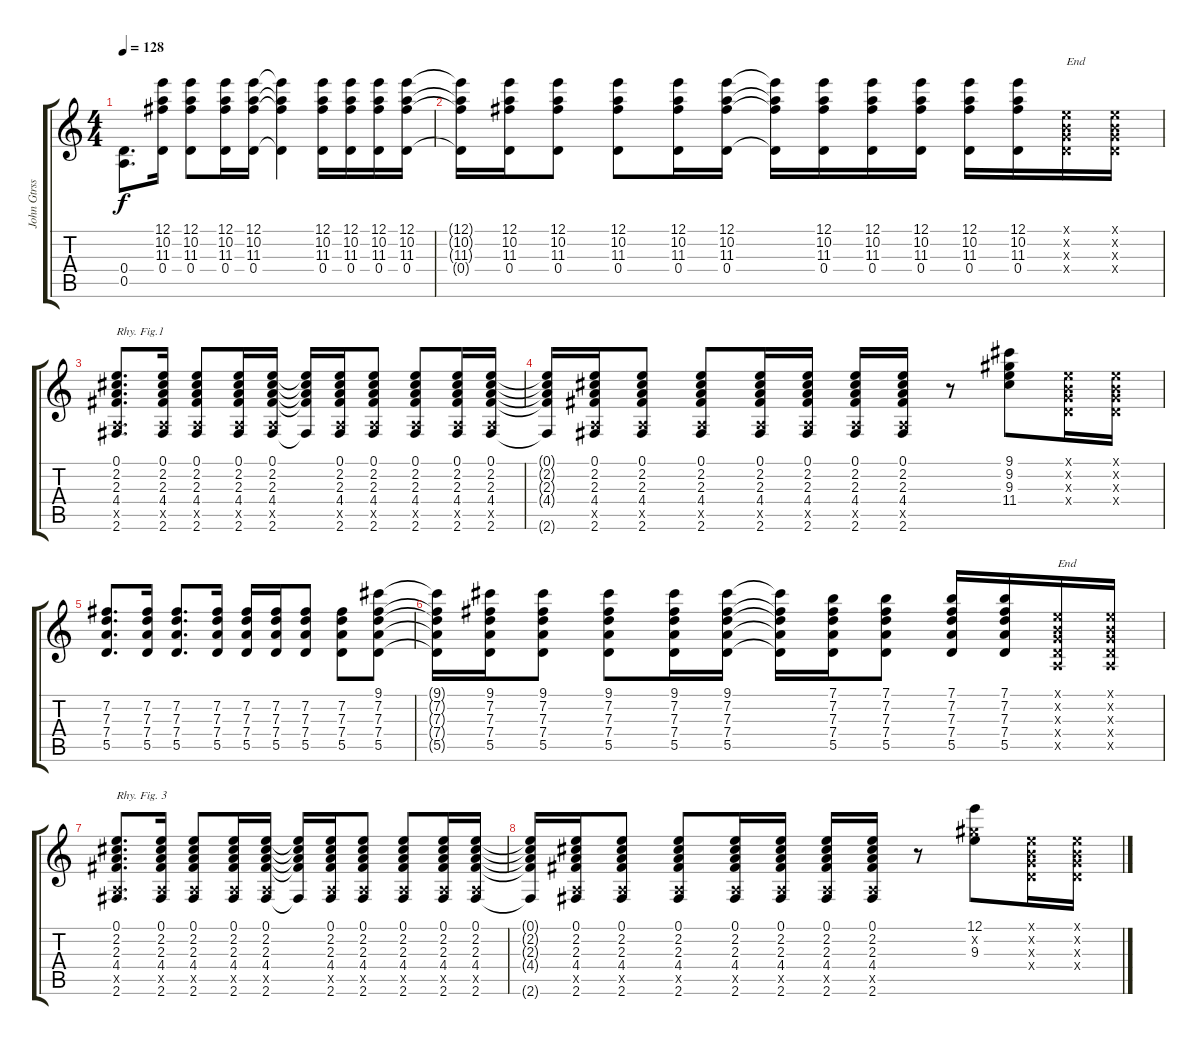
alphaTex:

\track ("John Gtrsss.1 (clean)" "John Gtrss") {instrument electricguitarclean}
\staff {score tabs}
\tuning (E4 B3 G3 D3 A2 E2) {hide}
\ts (4 4)
\tempo 128
\clef g2
\ks c
(0.4 0.5).8{d dy f} (12.1 10.2 11.3 0.4).16 (12.1 10.2 11.3 0.4).8 (12.1 10.2 11.3 0.4).16 (12.1 10.2 11.3 0.4).16 (12.1{t} 10.2{t} 11.3{t} 0.4{t}).4 (12.1 10.2 11.3 0.4).16 (12.1 10.2 11.3 0.4).16 (12.1 10.2 11.3 0.4).16 (12.1 10.2 11.3 0.4).16 |
(12.1{t} 10.2{t} 11.3{t} 0.4{t}).16 (12.1 10.2 11.3 0.4).16 (12.1 10.2 11.3 0.4).8 (12.1 10.2 11.3 0.4).8 (12.1 10.2 11.3 0.4).16 (12.1 10.2 11.3 0.4).16 (12.1{t} 10.2{t} 11.3{t} 0.4{t}).16 (12.1 10.2 11.3 0.4).16 (12.1 10.2 11.3 0.4).16 (12.1 10.2 11.3 0.4).16 (12.1 10.2 11.3 0.4).16 (12.1 10.2 11.3 0.4).16 (0.1{x} 0.2{x} 0.3{x} 0.4{x}).16{txt "End"} (0.1{x} 0.2{x} 0.3{x} 0.4{x}).16 |
(0.1 2.2 2.3 4.4 0.5{x} 2.6).8{d txt "Rhy. Fig.1"} (0.1 2.2 2.3 4.4 0.5{x} 2.6).16 (0.1 2.2 2.3 4.4 0.5{x} 2.6).8 (0.1 2.2 2.3 4.4 0.5{x} 2.6).16 (0.1 2.2 2.3 4.4 0.5{x} 2.6).16 (0.1{t} 2.2{t} 2.3{t} 4.4{t} 2.6{t}).16 (0.1 2.2 2.3 4.4 0.5{x} 2.6).16 (0.1 2.2 2.3 4.4 0.5{x} 2.6).8 (0.1 2.2 2.3 4.4 0.5{x} 2.6).8 (0.1 2.2 2.3 4.4 0.5{x} 2.6).16 (0.1 2.2 2.3 4.4 0.5{x} 2.6).16 |
(0.1{t} 2.2{t} 2.3{t} 4.4{t} 2.6{t}).16 (0.1 2.2 2.3 4.4 0.5{x} 2.6).16 (0.1 2.2 2.3 4.4 0.5{x} 2.6).8 (0.1 2.2 2.3 4.4 0.5{x} 2.6).8 (0.1 2.2 2.3 4.4 0.5{x} 2.6).16 (0.1 2.2 2.3 4.4 0.5{x} 2.6).16 (0.1 2.2 2.3 4.4 0.5{x} 2.6).16 (0.1 2.2 2.3 4.4 0.5{x} 2.6).16 r.8 (9.1 9.2 9.3 11.4).8 (0.1{x} 0.2{x} 0.3{x} 0.4{x}).16 (0.1{x} 0.2{x} 0.3{x} 0.4{x}).16 |
(7.2 7.3 7.4 5.5).8{d} (7.2 7.3 7.4 5.5).16 (7.2 7.3 7.4 5.5).8{d} (7.2 7.3 7.4 5.5).16 (7.2 7.3 7.4 5.5).16 (7.2 7.3 7.4 5.5).16 (7.2 7.3 7.4 5.5).8 (7.2 7.3 7.4 5.5).8 (9.1 7.2 7.3 7.4 5.5).8 |
(9.1{t} 7.2{t} 7.3{t} 7.4{t} 5.5{t}).16 (9.1 7.2 7.3 7.4 5.5).16 (9.1 7.2 7.3 7.4 5.5).8 (9.1 7.2 7.3 7.4 5.5).8 (9.1 7.2 7.3 7.4 5.5).16 (9.1 7.2 7.3 7.4 5.5).16 (9.1{t} 7.2{t} 7.3{t} 7.4{t} 5.5{t}).16 (7.1 7.2 7.3 7.4 5.5).16 (7.1 7.2 7.3 7.4 5.5).8 (7.1 7.2 7.3 7.4 5.5).16 (7.1 7.2 7.3 7.4 5.5).16 (0.1{x} 0.2{x} 0.3{x} 0.4{x} 0.5{x}).16{txt "End"} (0.1{x} 0.2{x} 0.3{x} 0.4{x} 0.5{x}).16 |
(0.1 2.2 2.3 4.4 0.5{x} 2.6).8{d txt "Rhy. Fig. 3"} (0.1 2.2 2.3 4.4 0.5{x} 2.6).16 (0.1 2.2 2.3 4.4 0.5{x} 2.6).8 (0.1 2.2 2.3 4.4 0.5{x} 2.6).16 (0.1 2.2 2.3 4.4 0.5{x} 2.6).16 (0.1{t} 2.2{t} 2.3{t} 4.4{t} 2.6{t}).16 (0.1 2.2 2.3 4.4 0.5{x} 2.6).16 (0.1 2.2 2.3 4.4 0.5{x} 2.6).8 (0.1 2.2 2.3 4.4 0.5{x} 2.6).8 (0.1 2.2 2.3 4.4 0.5{x} 2.6).16 (0.1 2.2 2.3 4.4 0.5{x} 2.6).16 |
(0.1{t} 2.2{t} 2.3{t} 4.4{t} 2.6{t}).16 (0.1 2.2 2.3 4.4 0.5{x} 2.6).16 (0.1 2.2 2.3 4.4 0.5{x} 2.6).8 (0.1 2.2 2.3 4.4 0.5{x} 2.6).8 (0.1 2.2 2.3 4.4 0.5{x} 2.6).16 (0.1 2.2 2.3 4.4 0.5{x} 2.6).16 (0.1 2.2 2.3 4.4 0.5{x} 2.6).16 (0.1 2.2 2.3 4.4 0.5{x} 2.6).16 r.8 (12.1 9.2{x} 9.3).8 (0.1{x} 0.2{x} 0.3{x} 0.4{x}).16 (0.1{x} 0.2{x} 0.3{x} 0.4{x}).16
